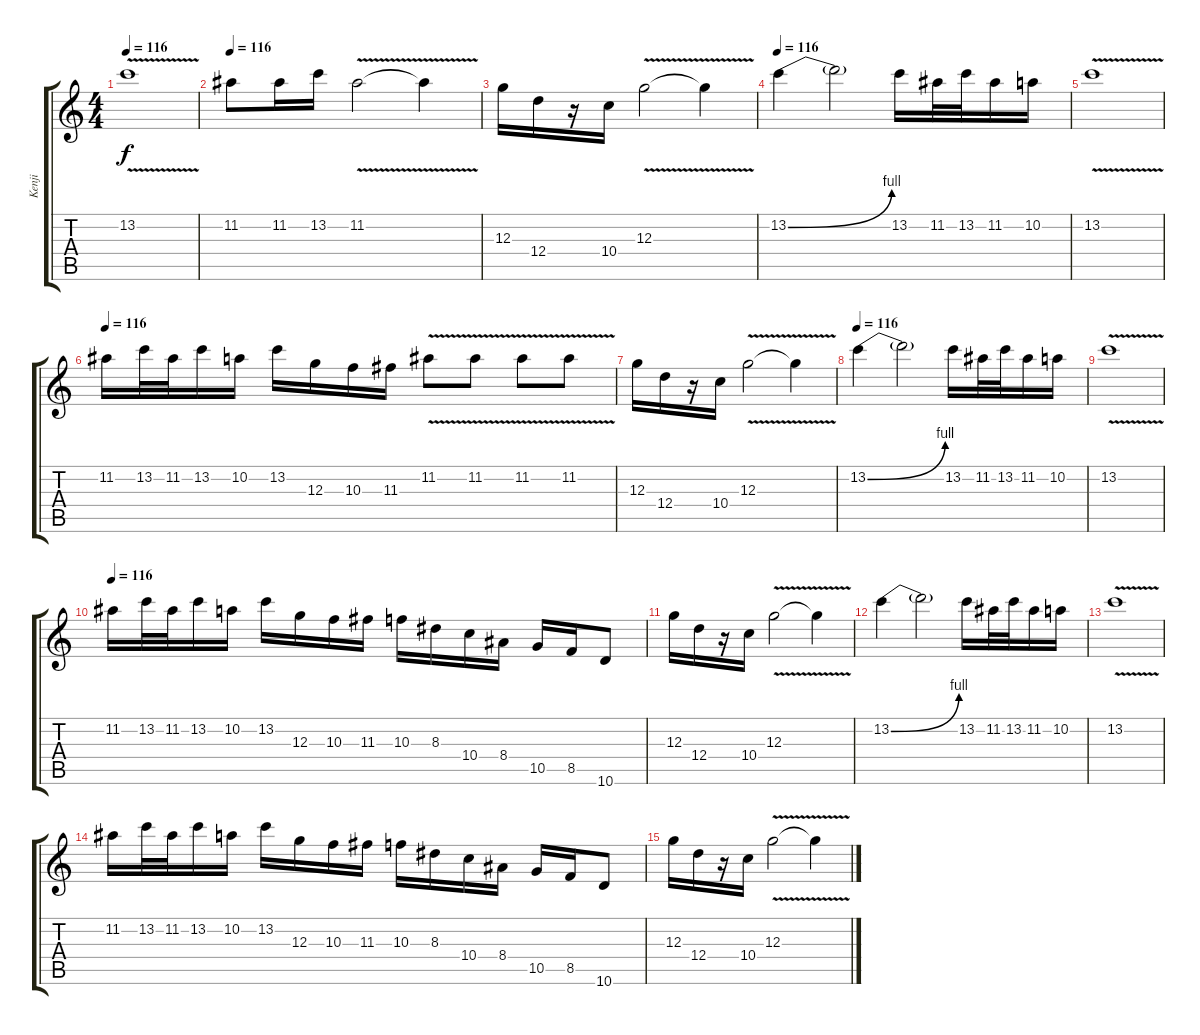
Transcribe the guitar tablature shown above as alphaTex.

\track ("Kenji" "Kenji") {instrument distortionguitar}
\staff {score tabs}
\tuning (E4 B3 G3 D3 A2 E2) {hide}
\ts (4 4)
\tempo 116
\clef g2
\ks c
13.2{v}.1{dy f} |
\tempo 116
11.2.8 11.2.16 13.2.16 11.2{v}.2 11.2{t}.4 |
12.3.16 12.4.16 r.16 10.4.16 12.3{v}.2 12.3{t}.4 |
\tempo 116
13.2{be (bend 0 0 60 4)}.4 13.2{t}.2 13.2.16 11.2.32 13.2.32 11.2.16 10.2.16 |
13.2{v}.1 |
\tempo 116
11.2.16 13.2.32 11.2.32 13.2.16 10.2.16 13.2.16 12.3.16 10.3.16 11.3.16 11.2{v}.8 11.2{v}.8 11.2{v}.8 11.2{v}.8 |
12.3.16 12.4.16 r.16 10.4.16 12.3{v}.2 12.3{t}.4 |
\tempo 116
13.2{be (bend 0 0 60 4)}.4 13.2{t}.2 13.2.16 11.2.32 13.2.32 11.2.16 10.2.16 |
13.2{v}.1 |
\tempo 116
11.2.16 13.2.32 11.2.32 13.2.16 10.2.16 13.2.16 12.3.16 10.3.16 11.3.16 10.3.16 8.3.16 10.4.16 8.4.16 10.5.16 8.5.16 10.6.8 |
12.3.16 12.4.16 r.16 10.4.16 12.3{v}.2 12.3{t}.4 |
13.2{be (bend 0 0 60 4)}.4{volume 0} 13.2{t}.2 13.2.16 11.2.32 13.2.32 11.2.16 10.2.16 |
13.2{v}.1 |
11.2.16 13.2.32 11.2.32 13.2.16 10.2.16 13.2.16 12.3.16 10.3.16 11.3.16 10.3.16 8.3.16 10.4.16 8.4.16 10.5.16 8.5.16 10.6.8 |
12.3.16 12.4.16 r.16 10.4.16 12.3{v}.2 12.3{t}.4
